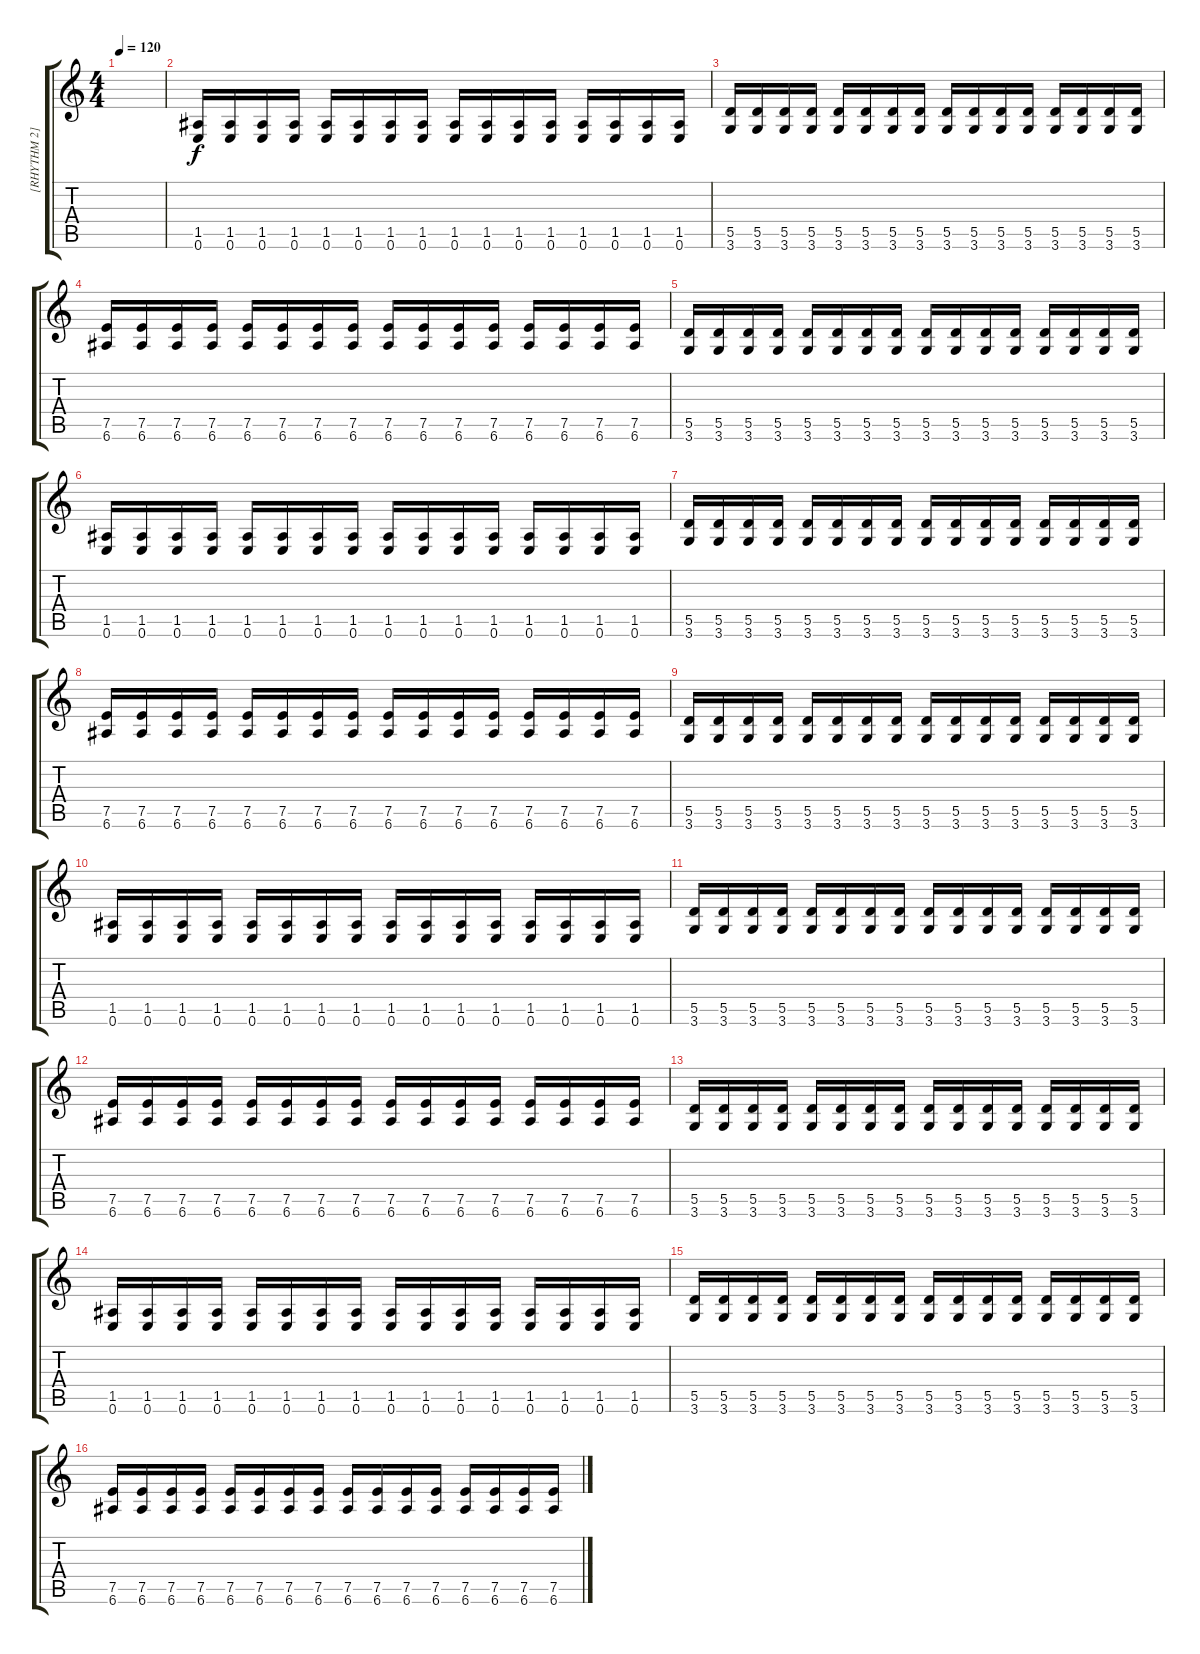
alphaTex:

\track ("[RHYTHM 2]" "[RHYTHM 2]") {instrument electricguitarmuted}
\staff {score tabs}
\tuning (E4 B3 G3 D3 A2 E2) {hide}
\ts (4 4)
\tempo 120
\clef g2
\ks c
|
(1.5 0.6).16 (1.5 0.6).16 (1.5 0.6).16 (1.5 0.6).16 (1.5 0.6).16 (1.5 0.6).16 (1.5 0.6).16 (1.5 0.6).16 (1.5 0.6).16 (1.5 0.6).16 (1.5 0.6).16 (1.5 0.6).16 (1.5 0.6).16 (1.5 0.6).16 (1.5 0.6).16 (1.5 0.6).16 |
(5.5 3.6).16 (5.5 3.6).16 (5.5 3.6).16 (5.5 3.6).16 (5.5 3.6).16 (5.5 3.6).16 (5.5 3.6).16 (5.5 3.6).16 (5.5 3.6).16 (5.5 3.6).16 (5.5 3.6).16 (5.5 3.6).16 (5.5 3.6).16 (5.5 3.6).16 (5.5 3.6).16 (5.5 3.6).16 |
(7.5 6.6).16 (7.5 6.6).16 (7.5 6.6).16 (7.5 6.6).16 (7.5 6.6).16 (7.5 6.6).16 (7.5 6.6).16 (7.5 6.6).16 (7.5 6.6).16 (7.5 6.6).16 (7.5 6.6).16 (7.5 6.6).16 (7.5 6.6).16 (7.5 6.6).16 (7.5 6.6).16 (7.5 6.6).16 |
(5.5 3.6).16 (5.5 3.6).16 (5.5 3.6).16 (5.5 3.6).16 (5.5 3.6).16 (5.5 3.6).16 (5.5 3.6).16 (5.5 3.6).16 (5.5 3.6).16 (5.5 3.6).16 (5.5 3.6).16 (5.5 3.6).16 (5.5 3.6).16 (5.5 3.6).16 (5.5 3.6).16 (5.5 3.6).16 |
(1.5 0.6).16 (1.5 0.6).16 (1.5 0.6).16 (1.5 0.6).16 (1.5 0.6).16 (1.5 0.6).16 (1.5 0.6).16 (1.5 0.6).16 (1.5 0.6).16 (1.5 0.6).16 (1.5 0.6).16 (1.5 0.6).16 (1.5 0.6).16 (1.5 0.6).16 (1.5 0.6).16 (1.5 0.6).16 |
(5.5 3.6).16 (5.5 3.6).16 (5.5 3.6).16 (5.5 3.6).16 (5.5 3.6).16 (5.5 3.6).16 (5.5 3.6).16 (5.5 3.6).16 (5.5 3.6).16 (5.5 3.6).16 (5.5 3.6).16 (5.5 3.6).16 (5.5 3.6).16 (5.5 3.6).16 (5.5 3.6).16 (5.5 3.6).16 |
(7.5 6.6).16 (7.5 6.6).16 (7.5 6.6).16 (7.5 6.6).16 (7.5 6.6).16 (7.5 6.6).16 (7.5 6.6).16 (7.5 6.6).16 (7.5 6.6).16 (7.5 6.6).16 (7.5 6.6).16 (7.5 6.6).16 (7.5 6.6).16 (7.5 6.6).16 (7.5 6.6).16 (7.5 6.6).16 |
(5.5 3.6).16 (5.5 3.6).16 (5.5 3.6).16 (5.5 3.6).16 (5.5 3.6).16 (5.5 3.6).16 (5.5 3.6).16 (5.5 3.6).16 (5.5 3.6).16 (5.5 3.6).16 (5.5 3.6).16 (5.5 3.6).16 (5.5 3.6).16 (5.5 3.6).16 (5.5 3.6).16 (5.5 3.6).16 |
(1.5 0.6).16 (1.5 0.6).16 (1.5 0.6).16 (1.5 0.6).16 (1.5 0.6).16 (1.5 0.6).16 (1.5 0.6).16 (1.5 0.6).16 (1.5 0.6).16 (1.5 0.6).16 (1.5 0.6).16 (1.5 0.6).16 (1.5 0.6).16 (1.5 0.6).16 (1.5 0.6).16 (1.5 0.6).16 |
(5.5 3.6).16 (5.5 3.6).16 (5.5 3.6).16 (5.5 3.6).16 (5.5 3.6).16 (5.5 3.6).16 (5.5 3.6).16 (5.5 3.6).16 (5.5 3.6).16 (5.5 3.6).16 (5.5 3.6).16 (5.5 3.6).16 (5.5 3.6).16 (5.5 3.6).16 (5.5 3.6).16 (5.5 3.6).16 |
(7.5 6.6).16 (7.5 6.6).16 (7.5 6.6).16 (7.5 6.6).16 (7.5 6.6).16 (7.5 6.6).16 (7.5 6.6).16 (7.5 6.6).16 (7.5 6.6).16 (7.5 6.6).16 (7.5 6.6).16 (7.5 6.6).16 (7.5 6.6).16 (7.5 6.6).16 (7.5 6.6).16 (7.5 6.6).16 |
(5.5 3.6).16 (5.5 3.6).16 (5.5 3.6).16 (5.5 3.6).16 (5.5 3.6).16 (5.5 3.6).16 (5.5 3.6).16 (5.5 3.6).16 (5.5 3.6).16 (5.5 3.6).16 (5.5 3.6).16 (5.5 3.6).16 (5.5 3.6).16 (5.5 3.6).16 (5.5 3.6).16 (5.5 3.6).16 |
(1.5 0.6).16 (1.5 0.6).16 (1.5 0.6).16 (1.5 0.6).16 (1.5 0.6).16 (1.5 0.6).16 (1.5 0.6).16 (1.5 0.6).16 (1.5 0.6).16 (1.5 0.6).16 (1.5 0.6).16 (1.5 0.6).16 (1.5 0.6).16 (1.5 0.6).16 (1.5 0.6).16 (1.5 0.6).16 |
(5.5 3.6).16 (5.5 3.6).16 (5.5 3.6).16 (5.5 3.6).16 (5.5 3.6).16 (5.5 3.6).16 (5.5 3.6).16 (5.5 3.6).16 (5.5 3.6).16 (5.5 3.6).16 (5.5 3.6).16 (5.5 3.6).16 (5.5 3.6).16 (5.5 3.6).16 (5.5 3.6).16 (5.5 3.6).16 |
(7.5 6.6).16 (7.5 6.6).16 (7.5 6.6).16 (7.5 6.6).16 (7.5 6.6).16 (7.5 6.6).16 (7.5 6.6).16 (7.5 6.6).16 (7.5 6.6).16 (7.5 6.6).16 (7.5 6.6).16 (7.5 6.6).16 (7.5 6.6).16 (7.5 6.6).16 (7.5 6.6).16 (7.5 6.6).16
